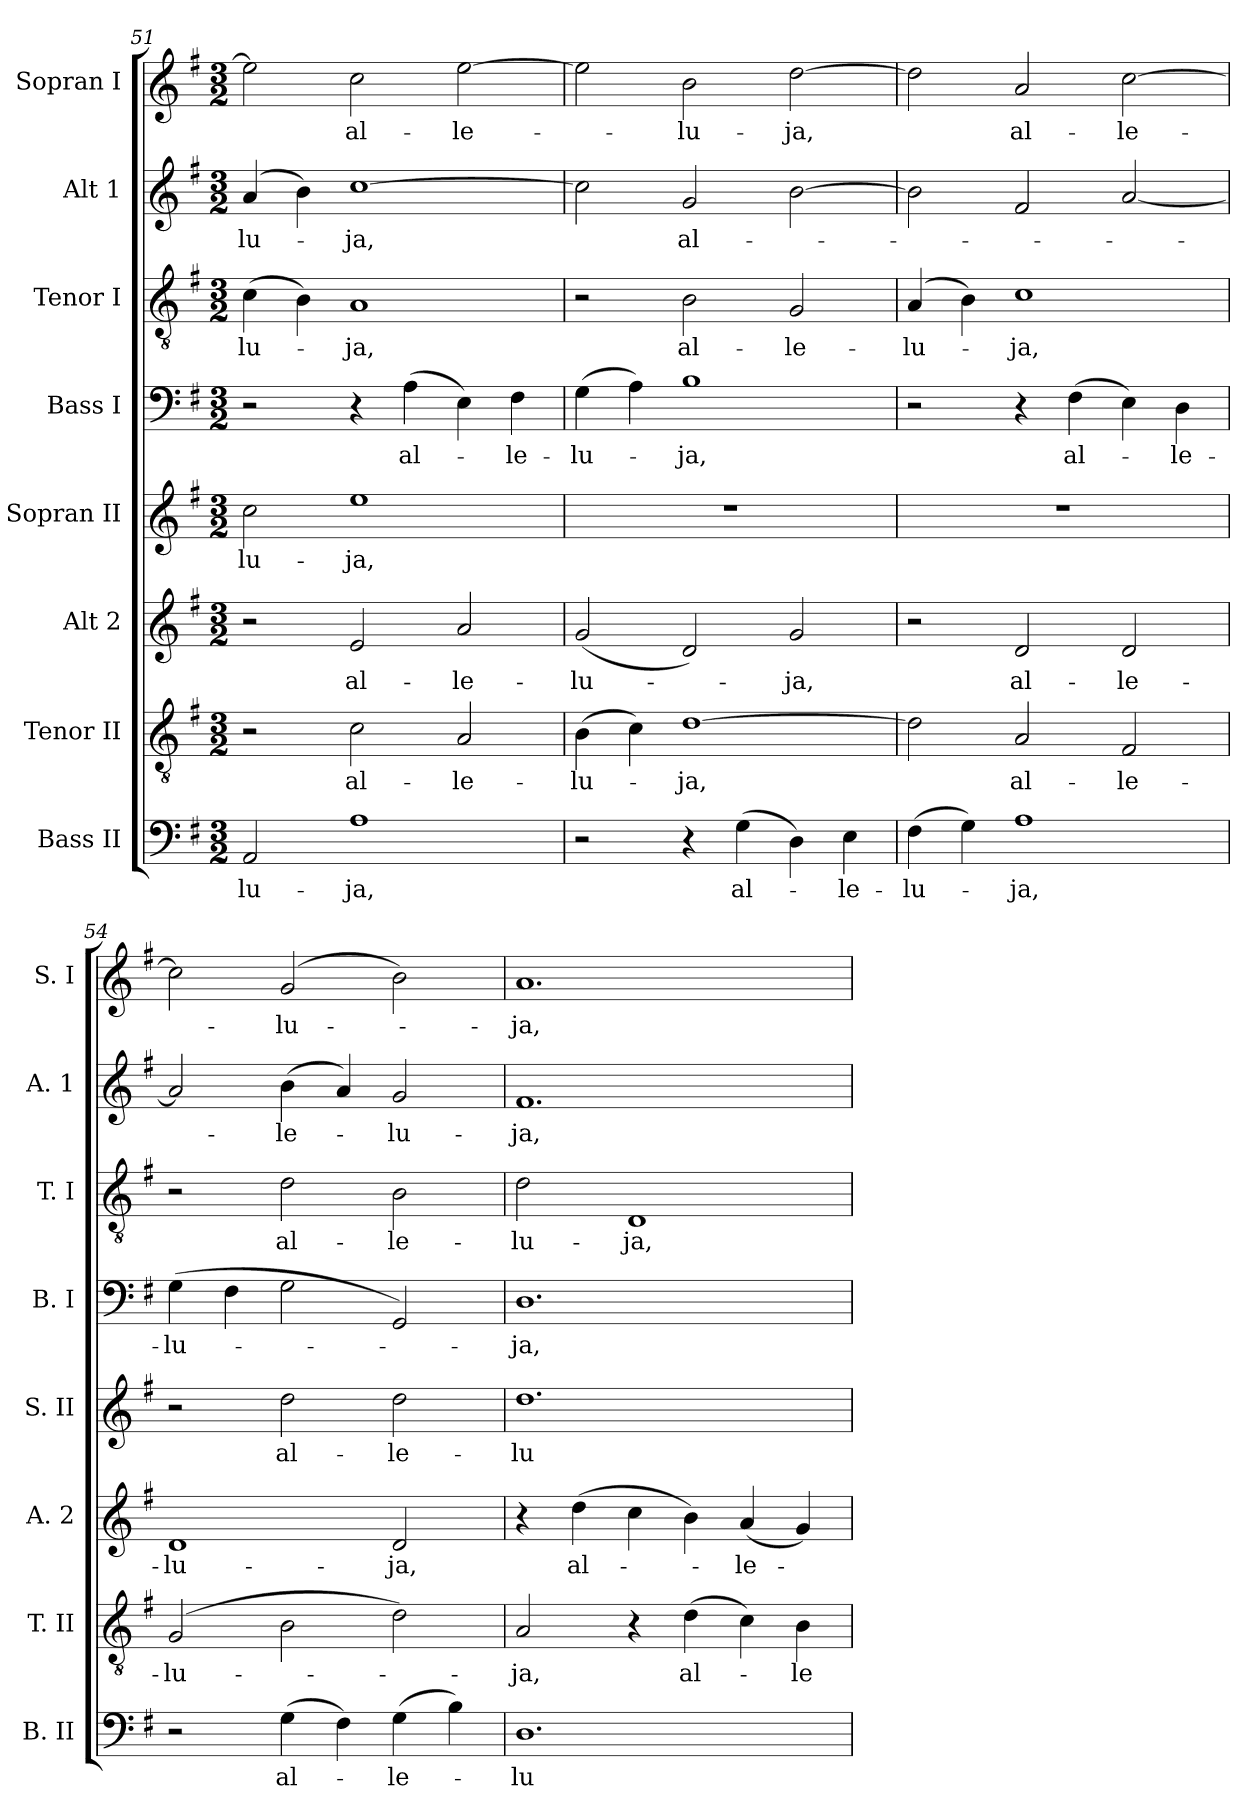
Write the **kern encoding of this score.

**kern	**text	**kern	**text	**kern	**text	**kern	**text	**kern	**text	**kern	**text	**kern	**text	**kern	**text
*part8	*part8	*part7	*part7	*part6	*part6	*part5	*part5	*part4	*part4	*part3	*part3	*part2	*part2	*part1	*part1
*staff8	*staff8	*staff7	*staff7	*staff6	*staff6	*staff5	*staff5	*staff4	*staff4	*staff3	*staff3	*staff2	*staff2	*staff1	*staff1
*I"Bass II	*	*I"Tenor II	*	*I"Alt 2	*	*I"Sopran II	*	*I"Bass I	*	*I"Tenor I	*	*I"Alt 1	*	*I"Sopran I	*
*I'B. II	*	*I'T. II	*	*I'A. 2	*	*I'S. II	*	*I'B. I	*	*I'T. I	*	*I'A. 1	*	*I'S. I	*
*clefF4	*	*clefGv2	*	*clefG2	*	*clefG2	*	*clefF4	*	*clefGv2	*	*clefG2	*	*clefG2	*
*k[f#]	*	*k[f#]	*	*k[f#]	*	*k[f#]	*	*k[f#]	*	*k[f#]	*	*k[f#]	*	*k[f#]	*
*G:	*	*G:	*	*G:	*	*G:	*	*G:	*	*G:	*	*G:	*	*G:	*
*M3/2	*	*M3/2	*	*M3/2	*	*M3/2	*	*M3/2	*	*M3/2	*	*M3/2	*	*M3/2	*
=51	=51	=51	=51	=51	=51	=51	=51	=51	=51	=51	=51	=51	=51	=51	=51
!	!LO:LY:b	!	!	!	!	!	!LO:LY:b	!	!	!	!LO:LY:b	!	!LO:LY:b	!	!
2AA/	-lu-	2r	.	2r	.	2cc\	-lu-	2r	.	(>4c\	-lu-	(4a/	-lu-	2ee\]	.
.	.	.	.	.	.	.	.	.	.	4B\)	.	4b\)	.	.	.
!	!LO:LY:b	!	!LO:LY:b	!	!LO:LY:b	!	!LO:LY:b	!	!	!	!LO:LY:b	!	!LO:LY:b	!	!LO:LY:b
1A	-ja,	2c\	al-	2e/	al-	1ee	-ja,	4r	.	1A	-ja,	[1cc	-ja,	2cc\	al-
!	!	!	!	!	!	!	!	!	!LO:LY:b	!	!	!	!	!	!
.	.	.	.	.	.	.	.	(>4A\	al-	.	.	.	.	.	.
!	!	!	!LO:LY:b	!	!LO:LY:b	!	!	!	!	!	!	!	!	!	!LO:LY:b
.	.	2A/	-le-	2a/	-le-	.	.	4E\)	.	.	.	.	.	[2ee\	-le-
!	!	!	!	!	!	!	!	!	!LO:LY:b	!	!	!	!	!	!
.	.	.	.	.	.	.	.	4F#\	-le-	.	.	.	.	.	.
=52	=52	=52	=52	=52	=52	=52	=52	=52	=52	=52	=52	=52	=52	=52	=52
!	!	!	!LO:LY:b	!	!LO:LY:b	!	!	!	!LO:LY:b	!	!	!	!	!	!
2r	.	(>4B\	-lu-	(<2g/	-lu-	1.r	.	(>4G\	-lu-	2r	.	2cc\]	.	2ee\]	.
.	.	4c\)	.	.	.	.	.	4A\)	.	.	.	.	.	.	.
!	!	!	!LO:LY:b	!	!	!	!	!	!LO:LY:b	!	!LO:LY:b	!	!LO:LY:b	!	!LO:LY:b
4r	.	[1d	-ja,	2d/)	.	.	.	1B	-ja,	2B\	al-	2g/	al-	2b\	-lu-
!	!LO:LY:b	!	!	!	!	!	!	!	!	!	!	!	!	!	!
(>4G\	al-	.	.	.	.	.	.	.	.	.	.	.	.	.	.
!	!	!	!	!	!LO:LY:b	!	!	!	!	!	!LO:LY:b	!	!	!	!LO:LY:b
4D\)	.	.	.	2g/	-ja,	.	.	.	.	2G/	-le-	[2b\	.	[2dd\	-ja,
!	!LO:LY:b	!	!	!	!	!	!	!	!	!	!	!	!	!	!
4E\	-le-	.	.	.	.	.	.	.	.	.	.	.	.	.	.
!!LO:PB:g=z
=53	=53	=53	=53	=53	=53	=53	=53	=53	=53	=53	=53	=53	=53	=53	=53
!	!LO:LY:b	!	!	!	!	!	!	!	!	!	!LO:LY:b	!	!	!	!
(>4F#\	-lu-	2d\]	.	2r	.	1.r	.	2r	.	(4A/	-lu-	2b\]	.	2dd\]	.
4G\)	.	.	.	.	.	.	.	.	.	4B\)	.	.	.	.	.
!	!LO:LY:b	!	!LO:LY:b	!	!LO:LY:b	!	!	!	!	!	!LO:LY:b	!	!	!	!LO:LY:b
1A	-ja,	2A/	al-	2d/	al-	.	.	4r	.	1c	-ja,	2f#/	.	2a/	al-
!	!	!	!	!	!	!	!	!	!LO:LY:b	!	!	!	!	!	!
.	.	.	.	.	.	.	.	(>4F#\	al-	.	.	.	.	.	.
!	!	!	!LO:LY:b	!	!LO:LY:b	!	!	!	!	!	!	!	!	!	!LO:LY:b
.	.	2F#/	-le-	2d/	-le-	.	.	4E\)	.	.	.	[2a/	.	[2cc\	-le-
!	!	!	!	!	!	!	!	!	!LO:LY:b	!	!	!	!	!	!
.	.	.	.	.	.	.	.	4D\	-le-	.	.	.	.	.	.
=54	=54	=54	=54	=54	=54	=54	=54	=54	=54	=54	=54	=54	=54	=54	=54
!	!	!	!LO:LY:b	!	!LO:LY:b	!	!	!	!LO:LY:b	!	!	!	!	!	!
2r	.	(2G/	-lu-	1d	-lu-	2r	.	(>4G\	-lu-	2r	.	2a/]	.	2cc\]	.
.	.	.	.	.	.	.	.	4F#\	.	.	.	.	.	.	.
!	!LO:LY:b	!	!	!	!	!	!LO:LY:b	!	!	!	!LO:LY:b	!	!LO:LY:b	!	!LO:LY:b
(>4G\	al-	2B\	.	.	.	2dd\	al-	2G\	.	2d\	al-	(>4b\	-le-	(2g/	-lu-
4F#\)	.	.	.	.	.	.	.	.	.	.	.	4a/)	.	.	.
!	!LO:LY:b	!	!	!	!LO:LY:b	!	!LO:LY:b	!	!	!	!LO:LY:b	!	!LO:LY:b	!	!
(>4G\	-le-	2d\)	.	2d/	-ja,	2dd\	-le-	2GG/)	.	2B\	-le-	2g/	-lu-	2b\)	.
4B\)	.	.	.	.	.	.	.	.	.	.	.	.	.	.	.
=55	=55	=55	=55	=55	=55	=55	=55	=55	=55	=55	=55	=55	=55	=55	=55
!	!LO:LY:b	!	!LO:LY:b	!	!	!	!LO:LY:b	!	!LO:LY:b	!	!LO:LY:b	!	!LO:LY:b	!	!LO:LY:b
1.D	-lu-	2A/	-ja,	4r	.	1.dd	-lu-	1.D	-ja,	2d\	-lu-	1.f#	-ja,	1.a	-ja,
!	!	!	!	!	!LO:LY:b	!	!	!	!	!	!	!	!	!	!
.	.	.	.	(>4dd\	al-	.	.	.	.	.	.	.	.	.	.
!	!	!	!	!	!	!	!	!	!	!	!LO:LY:b	!	!	!	!
.	.	4r	.	4cc\	.	.	.	.	.	1D	-ja,	.	.	.	.
!	!	!	!LO:LY:b	!	!	!	!	!	!	!	!	!	!	!	!
.	.	(>4d\	al-	4b\)	.	.	.	.	.	.	.	.	.	.	.
!	!	!	!	!	!LO:LY:b	!	!	!	!	!	!	!	!	!	!
.	.	4c\)	.	(<4a/	-le-	.	.	.	.	.	.	.	.	.	.
!	!	!	!LO:LY:b	!	!	!	!	!	!	!	!	!	!	!	!
.	.	4B\	-le-	4g/)	.	.	.	.	.	.	.	.	.	.	.
=	=	=	=	=	=	=	=	=	=	=	=	=	=	=	=
*-	*-	*-	*-	*-	*-	*-	*-	*-	*-	*-	*-	*-	*-	*-	*-
